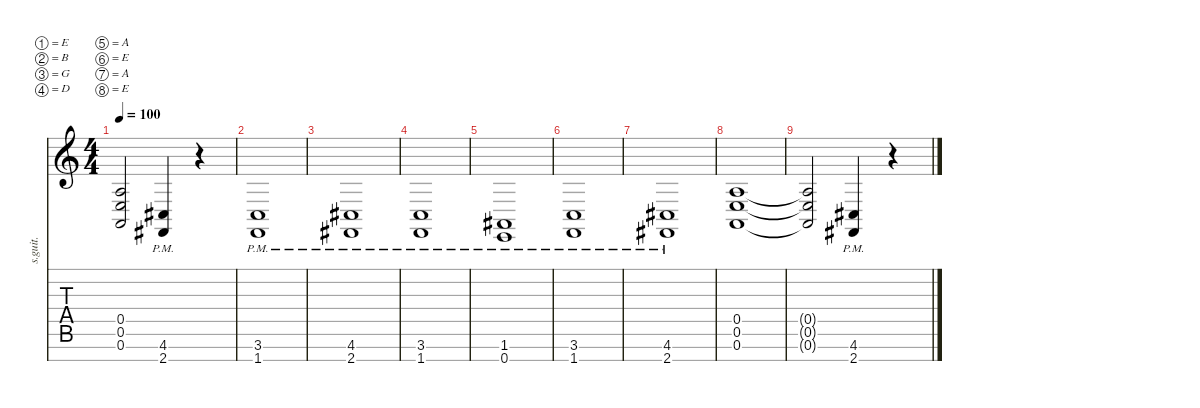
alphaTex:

\defaultSystemsLayout 4
\hideDynamics
\bracketExtendMode nobrackets
\track ("Rhythm Guitar Left" "s.guit.") {instrument distortionguitar}
\staff {score tabs}
\tuning (E4 B3 G3 D3 A2 E2 A1 E1)
\ts (4 4)
\tempo 100
\clef g2
\ks c
(0.5{t} 0.6{t} 0.7{t}).2{dy ff} (4.7{pm acc #} 2.8{pm acc #}).4 r.4 |
(3.7{pm} 1.8{pm}).1 |
(4.7{pm acc #} 2.8{pm acc #}).1 |
(3.7{pm} 1.8{pm}).1 |
(1.7{pm acc #} 0.8{pm}).1 |
(3.7{pm} 1.8{pm}).1 |
(4.7{pm acc #} 2.8{pm acc #}).1 |
(0.5 0.6 0.7).1 |
(0.5{t} 0.6{t} 0.7{t}).2 (4.7{pm acc #} 2.8{pm acc #}).4 r.4
